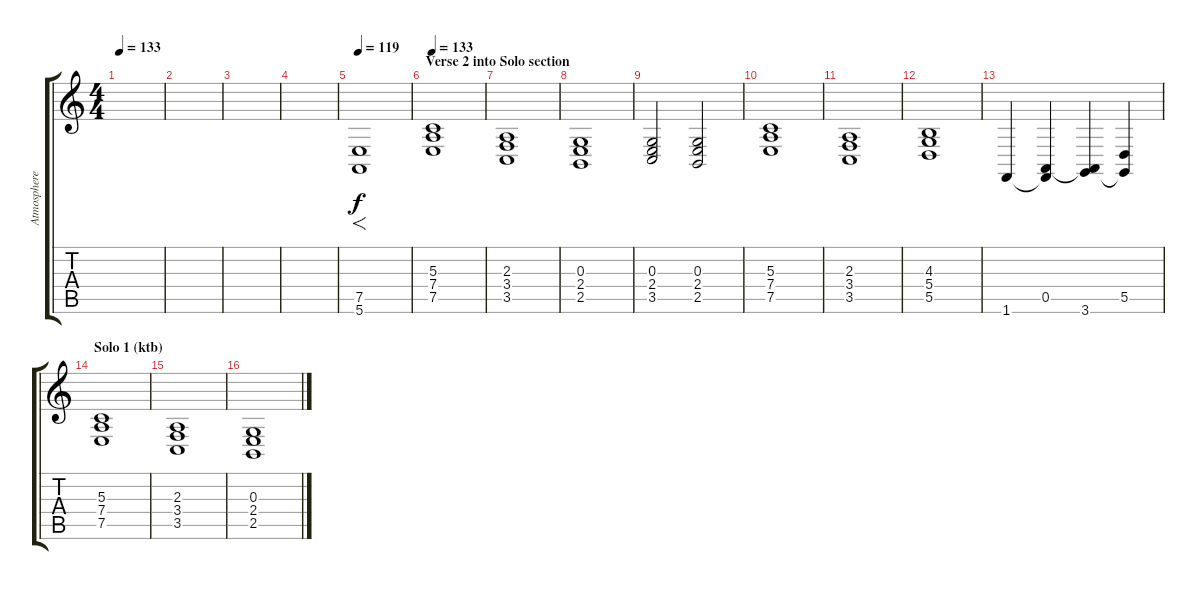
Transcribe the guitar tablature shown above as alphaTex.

\track ("Atmosphere 1" "Atmosphere") {instrument pad5bowed}
\staff {score tabs}
\tuning (E4 B3 G3 D3 A2 E2) {hide}
\ts (4 4)
\tempo 133
\clef g2
\ks c
|
|
|
|
\tempo 119
(7.5 5.6).1{f} |
\section ("" "Verse 2 into Solo section")
\tempo 133
(5.3 7.4 7.5).1 |
(2.3 3.4 3.5).1 |
(0.3 2.4 2.5).1 |
(0.3 2.4 3.5).2 (0.3 2.4 2.5).2 |
(5.3 7.4 7.5).1 |
(2.3 3.4 3.5).1 |
(4.3 5.4 5.5).1 |
1.6.4 (0.5 1.6{t}).4 (0.5{t} 3.6).4 (5.5 3.6{t}).4 |
\section ("" "Solo 1 (ktb)")
(5.3 7.4 7.5).1 |
(2.3 3.4 3.5).1 |
(0.3 2.4 2.5).1
